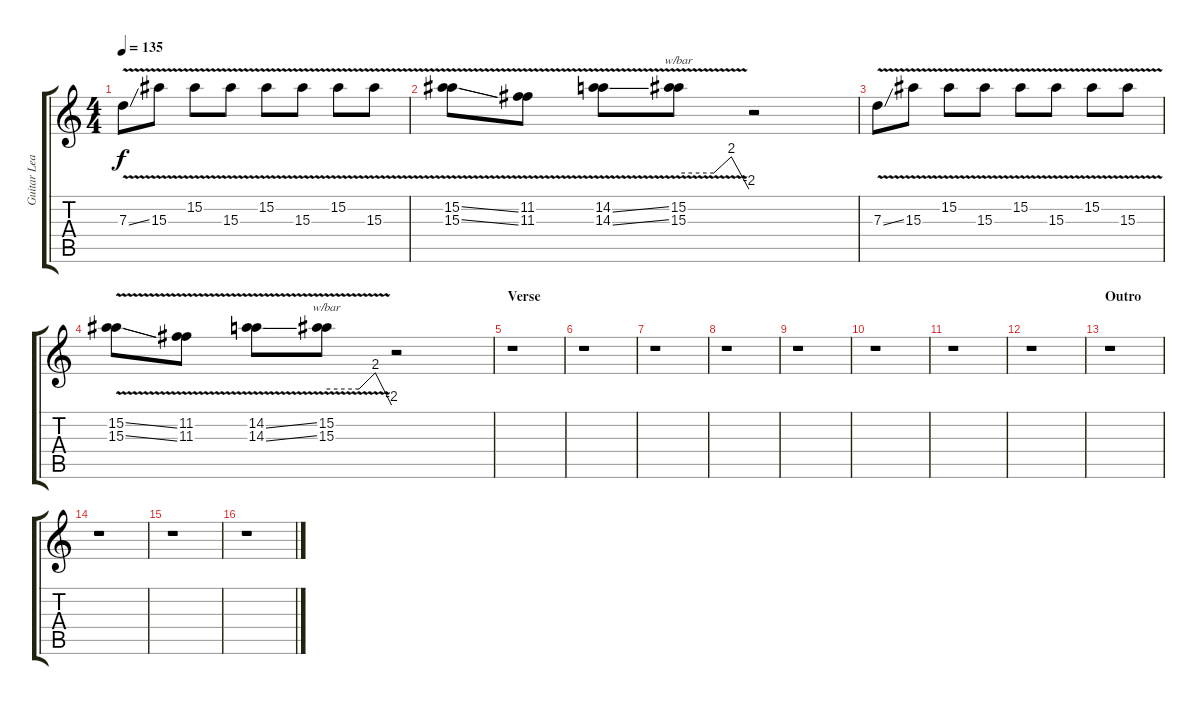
\track ("Guitar Lead Melody (Wah-wah)" "Guitar Lea") {instrument distortionguitar}
\staff {score tabs}
\tuning (E4 G3 G3 D3 A2 E2) {hide}
\ts (4 4)
\tempo 135
\clef g2
\ks c
7.3{v ss}.8{dy f} 15.3{v}.8 15.2{v}.8 15.3{v}.8 15.2{v}.8 15.3{v}.8 15.2{v}.8 15.3{v}.8 |
(15.2{ss} 15.3{v ss}).8 (11.2 11.3{v}).8 (14.2{ss} 14.3{v ss}).8 (15.2 15.3{v}).8{tbe (custom default 0 0 30 0 45 8 60 -8)} r.2 |
7.3{v ss}.8 15.3{v}.8 15.2{v}.8 15.3{v}.8 15.2{v}.8 15.3{v}.8 15.2{v}.8 15.3{v}.8 |
(15.2{ss} 15.3{v ss}).8 (11.2 11.3{v}).8 (14.2{ss} 14.3{v ss}).8 (15.2 15.3{v}).8{tbe (custom default 0 0 30 0 45 8 60 -8)} r.2 |
\section ("" "Verse")
r.1 |
r.1 |
r.1 |
r.1 |
r.1 |
r.1 |
r.1 |
r.1 |
\section ("" "Outro")
r.1 |
r.1 |
r.1 |
r.1
